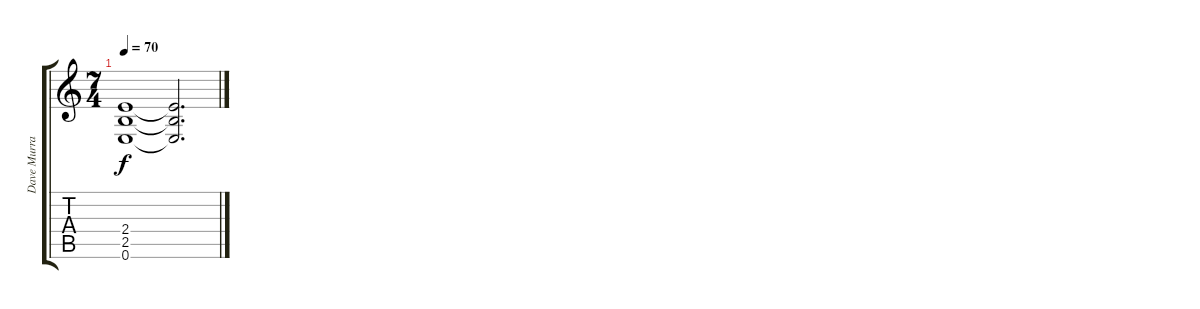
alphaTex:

\track ("Dave Murray" "Dave Murra") {instrument distortionguitar}
\staff {score tabs}
\tuning (E4 B3 G3 D3 A2 E2) {hide}
\ts (7 4)
\tempo 70
\clef g2
\ks c
(2.4{t} 2.5{t} 0.6{t}).1{dy f} (2.4{t} 2.5{t} 0.6{t}).2{d}
